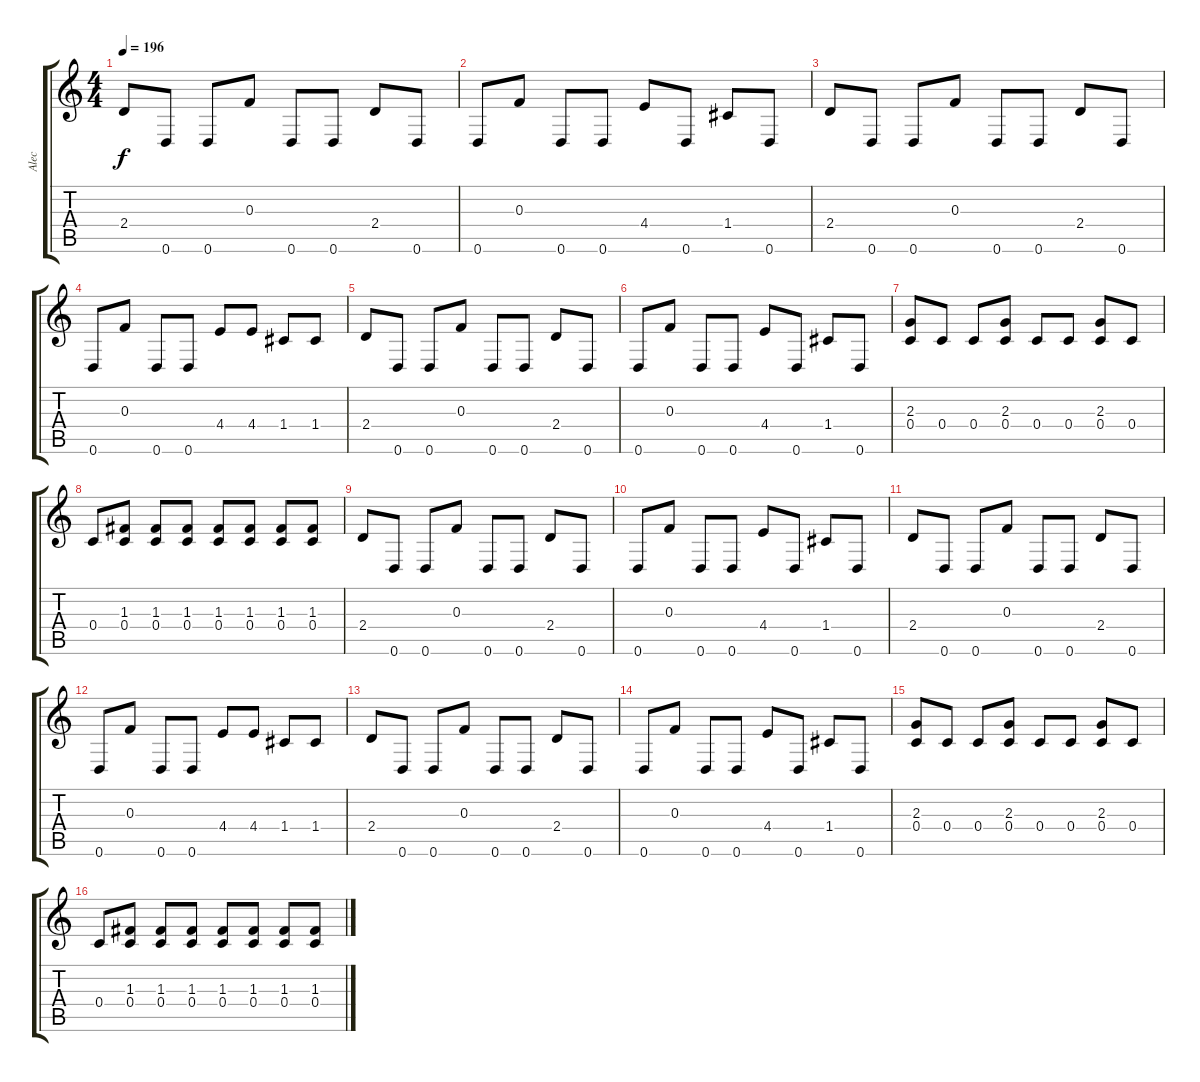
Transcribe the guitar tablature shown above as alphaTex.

\track ("Alec" "Alec") {instrument distortionguitar}
\staff {score tabs}
\tuning (D4 A3 F3 C3 G2 D2) {hide}
\ts (4 4)
\tempo 196
\clef g2
\ks c
2.4.8{dy f} 0.6.8 0.6.8 0.3.8 0.6.8 0.6.8 2.4.8 0.6.8 |
0.6.8 0.3.8 0.6.8 0.6.8 4.4.8 0.6.8 1.4.8 0.6.8 |
2.4.8 0.6.8 0.6.8 0.3.8 0.6.8 0.6.8 2.4.8 0.6.8 |
0.6.8 0.3.8 0.6.8 0.6.8 4.4.8 4.4.8 1.4.8 1.4.8 |
2.4.8 0.6.8 0.6.8 0.3.8 0.6.8 0.6.8 2.4.8 0.6.8 |
0.6.8 0.3.8 0.6.8 0.6.8 4.4.8 0.6.8 1.4.8 0.6.8 |
(2.3 0.4).8 0.4.8 0.4.8 (2.3 0.4).8 0.4.8 0.4.8 (2.3 0.4).8 0.4.8 |
0.4.8 (1.3 0.4).8 (1.3 0.4).8 (1.3 0.4).8 (1.3 0.4).8 (1.3 0.4).8 (1.3 0.4).8 (1.3 0.4).8 |
2.4.8 0.6.8 0.6.8 0.3.8 0.6.8 0.6.8 2.4.8 0.6.8 |
0.6.8 0.3.8 0.6.8 0.6.8 4.4.8 0.6.8 1.4.8 0.6.8 |
2.4.8 0.6.8 0.6.8 0.3.8 0.6.8 0.6.8 2.4.8 0.6.8 |
0.6.8 0.3.8 0.6.8 0.6.8 4.4.8 4.4.8 1.4.8 1.4.8 |
2.4.8 0.6.8 0.6.8 0.3.8 0.6.8 0.6.8 2.4.8 0.6.8 |
0.6.8 0.3.8 0.6.8 0.6.8 4.4.8 0.6.8 1.4.8 0.6.8 |
(2.3 0.4).8 0.4.8 0.4.8 (2.3 0.4).8 0.4.8 0.4.8 (2.3 0.4).8 0.4.8 |
0.4.8 (1.3 0.4).8 (1.3 0.4).8 (1.3 0.4).8 (1.3 0.4).8 (1.3 0.4).8 (1.3 0.4).8 (1.3 0.4).8
